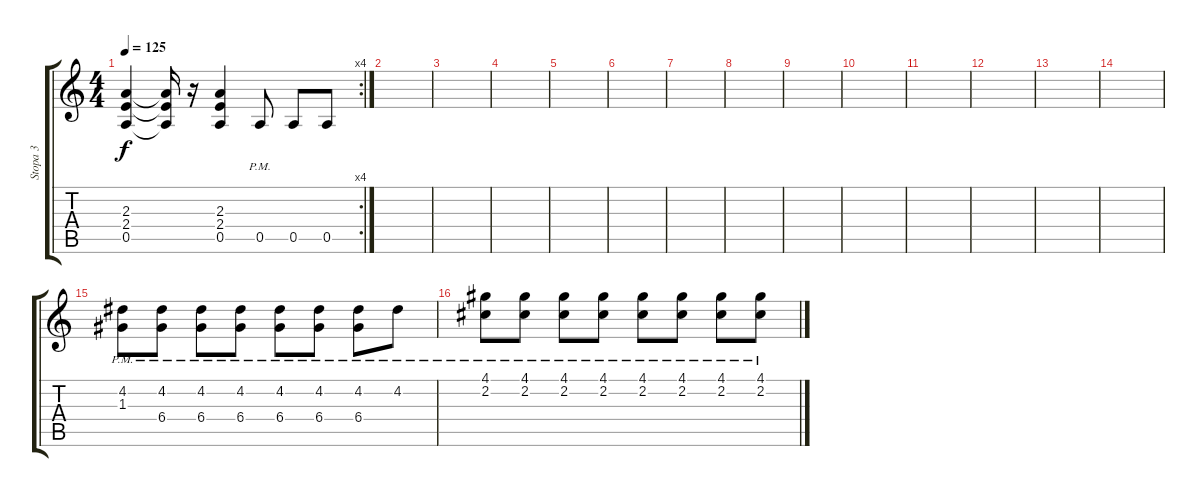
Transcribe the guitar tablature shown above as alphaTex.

\track ("Stopa 3" "Stopa 3") {instrument distortionguitar}
\staff {score tabs}
\tuning (E4 B3 G3 D3 A2 E2) {hide}
\rc 4
\ts (4 4)
\tempo 125
\clef g2
\ks c
(2.3 2.4 0.5).4{dy f} (2.3{t} 2.4{t} 0.5{t}).16 r.16 (2.3 2.4 0.5).4 0.5{pm}.8 0.5.8 0.5.8 |
|
|
|
|
|
|
|
|
|
|
|
|
|
(4.2{pm} 1.3{pm}).8 (4.2{pm} 6.4{pm}).8 (4.2{pm} 6.4{pm}).8 (4.2{pm} 6.4{pm}).8 (4.2{pm} 6.4{pm}).8 (4.2{pm} 6.4{pm}).8 (4.2{pm} 6.4{pm}).8 4.2{pm}.8 |
(4.1{pm} 2.2{pm}).8 (4.1{pm} 2.2{pm}).8 (4.1{pm} 2.2{pm}).8 (4.1{pm} 2.2{pm}).8 (4.1{pm} 2.2{pm}).8 (4.1{pm} 2.2{pm}).8 (4.1{pm} 2.2{pm}).8 (4.1{pm} 2.2{pm}).8
